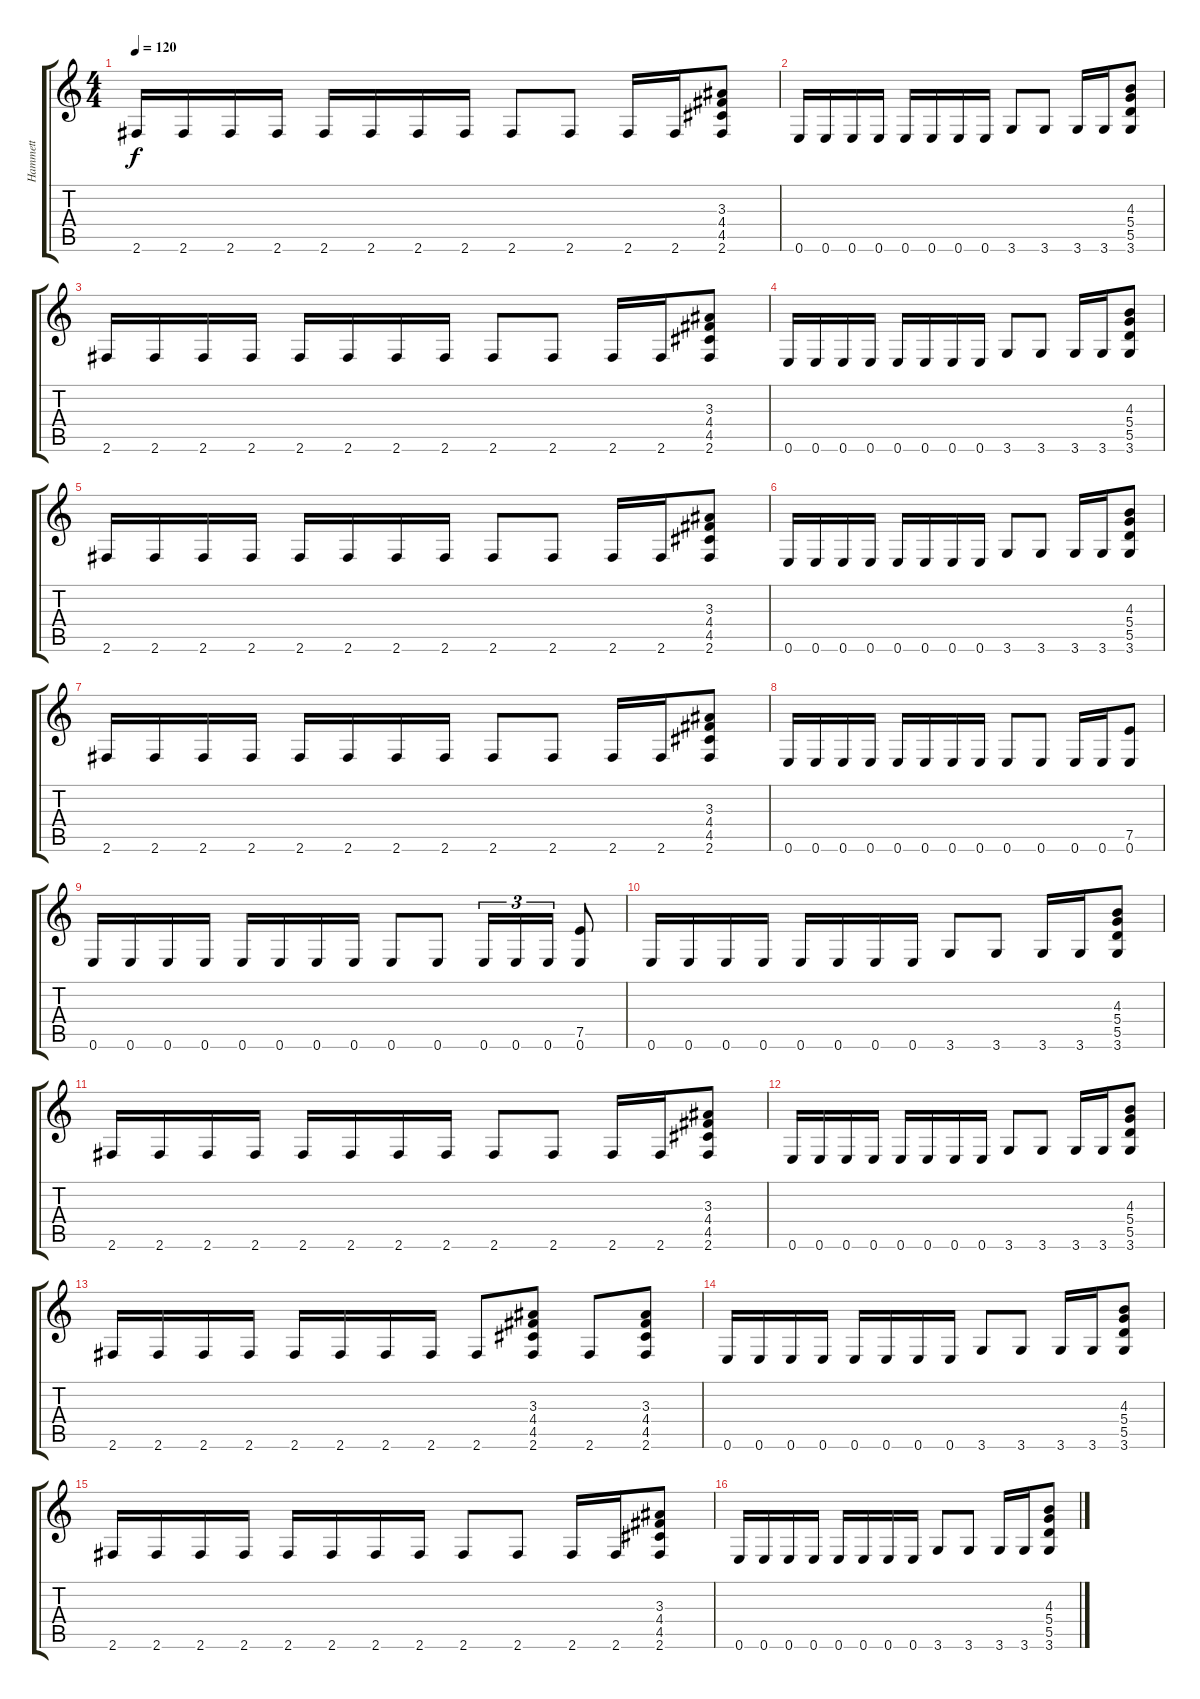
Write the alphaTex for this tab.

\track ("Hammett" "Hammett") {instrument distortionguitar}
\staff {score tabs}
\tuning (E4 B3 G3 D3 A2 E2) {hide}
\ts (4 4)
\tempo 120
\clef g2
\ks c
2.6.16{dy f} 2.6.16 2.6.16 2.6.16 2.6.16 2.6.16 2.6.16 2.6.16 2.6.8 2.6.8 2.6.16 2.6.16 (3.3 4.4 4.5 2.6).8 |
0.6.16 0.6.16 0.6.16 0.6.16 0.6.16 0.6.16 0.6.16 0.6.16 3.6.8 3.6.8 3.6.16 3.6.16 (4.3 5.4 5.5 3.6).8 |
2.6.16 2.6.16 2.6.16 2.6.16 2.6.16 2.6.16 2.6.16 2.6.16 2.6.8 2.6.8 2.6.16 2.6.16 (3.3 4.4 4.5 2.6).8 |
0.6.16 0.6.16 0.6.16 0.6.16 0.6.16 0.6.16 0.6.16 0.6.16 3.6.8 3.6.8 3.6.16 3.6.16 (4.3 5.4 5.5 3.6).8 |
2.6.16 2.6.16 2.6.16 2.6.16 2.6.16 2.6.16 2.6.16 2.6.16 2.6.8 2.6.8 2.6.16 2.6.16 (3.3 4.4 4.5 2.6).8 |
0.6.16 0.6.16 0.6.16 0.6.16 0.6.16 0.6.16 0.6.16 0.6.16 3.6.8 3.6.8 3.6.16 3.6.16 (4.3 5.4 5.5 3.6).8 |
2.6.16 2.6.16 2.6.16 2.6.16 2.6.16 2.6.16 2.6.16 2.6.16 2.6.8 2.6.8 2.6.16 2.6.16 (3.3 4.4 4.5 2.6).8 |
0.6.16 0.6.16 0.6.16 0.6.16 0.6.16 0.6.16 0.6.16 0.6.16 0.6.8 0.6.8 0.6.16 0.6.16 (7.5 0.6).8 |
0.6.16 0.6.16 0.6.16 0.6.16 0.6.16 0.6.16 0.6.16 0.6.16 0.6.8 0.6.8 0.6.16{tu (3 2)} 0.6.16{tu (3 2)} 0.6.16{tu (3 2)} (7.5 0.6).8 |
0.6.16 0.6.16 0.6.16 0.6.16 0.6.16 0.6.16 0.6.16 0.6.16 3.6.8 3.6.8 3.6.16 3.6.16 (4.3 5.4 5.5 3.6).8 |
2.6.16 2.6.16 2.6.16 2.6.16 2.6.16 2.6.16 2.6.16 2.6.16 2.6.8 2.6.8 2.6.16 2.6.16 (3.3 4.4 4.5 2.6).8 |
0.6.16 0.6.16 0.6.16 0.6.16 0.6.16 0.6.16 0.6.16 0.6.16 3.6.8 3.6.8 3.6.16 3.6.16 (4.3 5.4 5.5 3.6).8 |
2.6.16 2.6.16 2.6.16 2.6.16 2.6.16 2.6.16 2.6.16 2.6.16 2.6.8 (3.3 4.4 4.5 2.6).8 2.6.8 (3.3 4.4 4.5 2.6).8 |
0.6.16 0.6.16 0.6.16 0.6.16 0.6.16 0.6.16 0.6.16 0.6.16 3.6.8 3.6.8 3.6.16 3.6.16 (4.3 5.4 5.5 3.6).8 |
2.6.16 2.6.16 2.6.16 2.6.16 2.6.16 2.6.16 2.6.16 2.6.16 2.6.8 2.6.8 2.6.16 2.6.16 (3.3 4.4 4.5 2.6).8 |
0.6.16 0.6.16 0.6.16 0.6.16 0.6.16 0.6.16 0.6.16 0.6.16 3.6.8 3.6.8 3.6.16 3.6.16 (4.3 5.4 5.5 3.6).8
